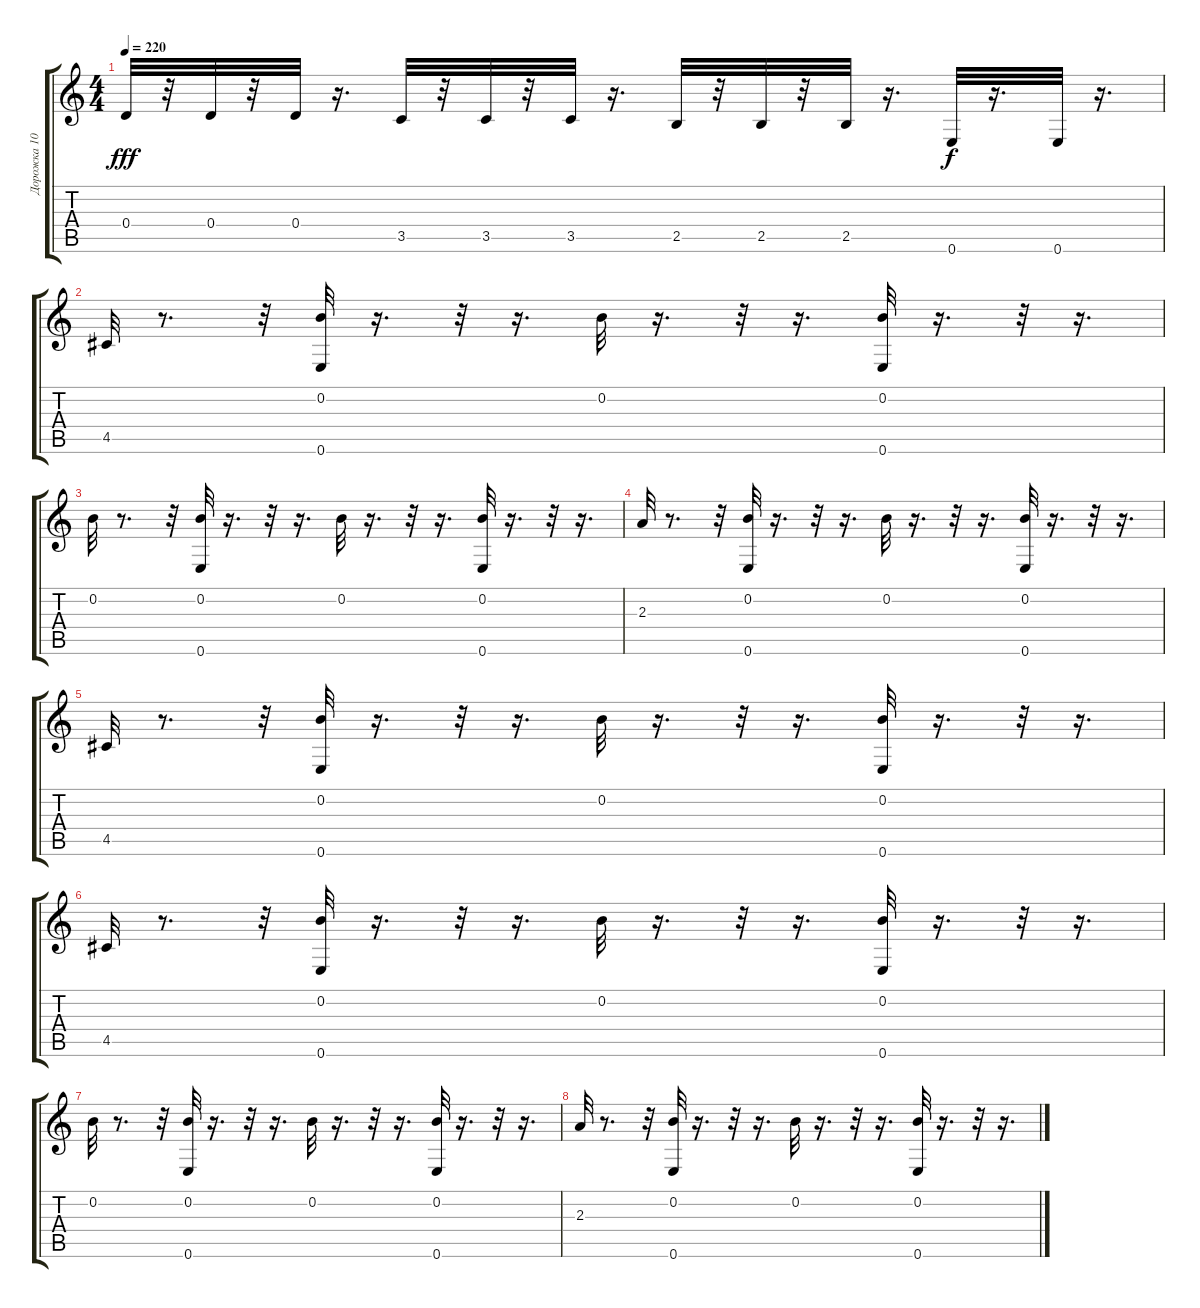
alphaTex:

\track ("Дорожка 10" "Дорожка 10") {instrument acousticguitarnylon}
\staff {score tabs}
\tuning (E4 B3 G3 D3 A2 E2) {hide}
\ts (4 4)
\tempo 220
\clef g2
\ks c
0.4.32{dy fff} r.32 0.4.32 r.32 0.4.32 r.16{d} 3.5.32 r.32 3.5.32 r.32 3.5.32 r.16{d} 2.5.32 r.32 2.5.32 r.32 2.5.32 r.16{d} 0.6.32{dy f} r.16{d} 0.6.32 r.16{d} |
4.5.32 r.8{d} r.32 (0.2 0.6).32 r.16{d} r.32 r.16{d} 0.2.32 r.16{d} r.32 r.16{d} (0.2 0.6).32 r.16{d} r.32 r.16{d} |
0.2.32 r.8{d} r.32 (0.2 0.6).32 r.16{d} r.32 r.16{d} 0.2.32 r.16{d} r.32 r.16{d} (0.2 0.6).32 r.16{d} r.32 r.16{d} |
2.3.32 r.8{d} r.32 (0.2 0.6).32 r.16{d} r.32 r.16{d} 0.2.32 r.16{d} r.32 r.16{d} (0.2 0.6).32 r.16{d} r.32 r.16{d} |
4.5.32 r.8{d} r.32 (0.2 0.6).32 r.16{d} r.32 r.16{d} 0.2.32 r.16{d} r.32 r.16{d} (0.2 0.6).32 r.16{d} r.32 r.16{d} |
4.5.32 r.8{d} r.32 (0.2 0.6).32 r.16{d} r.32 r.16{d} 0.2.32 r.16{d} r.32 r.16{d} (0.2 0.6).32 r.16{d} r.32 r.16{d} |
0.2.32 r.8{d} r.32 (0.2 0.6).32 r.16{d} r.32 r.16{d} 0.2.32 r.16{d} r.32 r.16{d} (0.2 0.6).32 r.16{d} r.32 r.16{d} |
2.3.32 r.8{d} r.32 (0.2 0.6).32 r.16{d} r.32 r.16{d} 0.2.32 r.16{d} r.32 r.16{d} (0.2 0.6).32 r.16{d} r.32 r.16{d}
